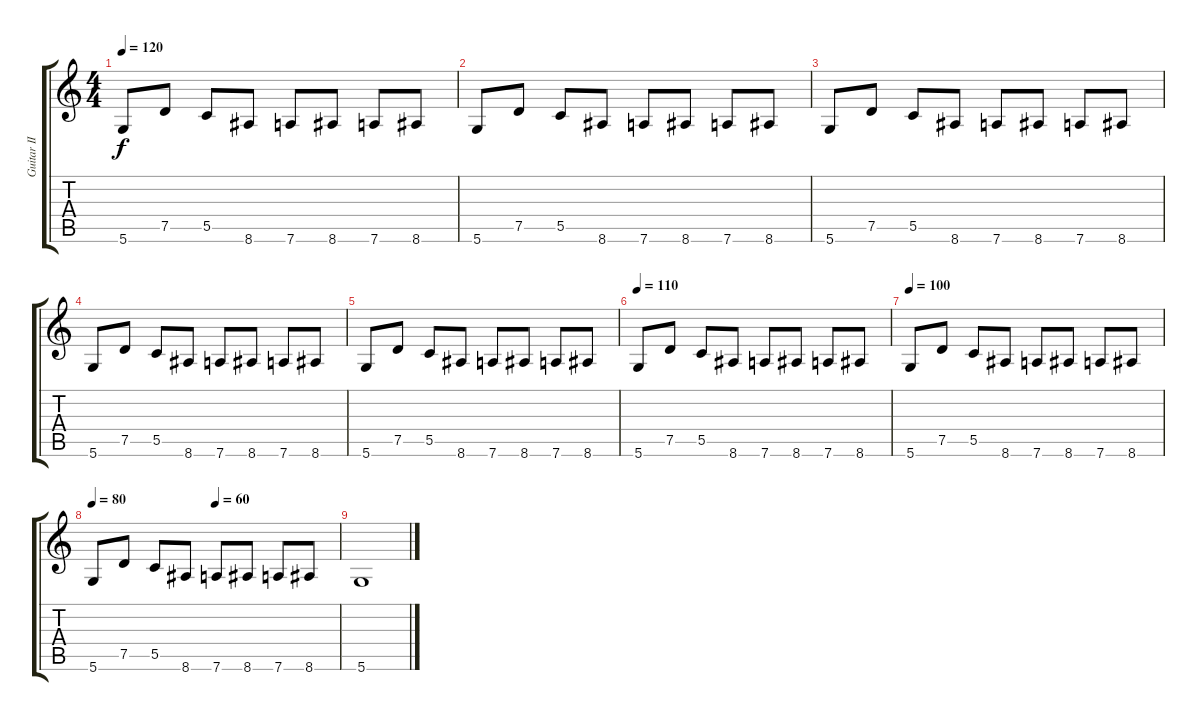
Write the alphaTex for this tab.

\track ("Guitar II" "Guitar II") {instrument distortionguitar}
\staff {score tabs}
\tuning (D4 A3 F3 C3 G2 D2) {hide}
\ts (4 4)
\tempo 120
\clef g2
\ks c
5.6.8{dy f} 7.5.8 5.5.8 8.6.8 7.6.8 8.6.8 7.6.8 8.6.8 |
5.6.8 7.5.8 5.5.8 8.6.8 7.6.8 8.6.8 7.6.8 8.6.8 |
5.6.8 7.5.8 5.5.8 8.6.8 7.6.8 8.6.8 7.6.8 8.6.8 |
5.6.8 7.5.8 5.5.8 8.6.8 7.6.8 8.6.8 7.6.8 8.6.8 |
5.6.8 7.5.8 5.5.8 8.6.8 7.6.8 8.6.8 7.6.8 8.6.8 |
\tempo 110
5.6.8 7.5.8 5.5.8 8.6.8 7.6.8 8.6.8 7.6.8 8.6.8 |
\tempo 100
5.6.8 7.5.8 5.5.8 8.6.8 7.6.8 8.6.8 7.6.8 8.6.8 |
\tempo 80
\tempo (60 0.5)
5.6.8 7.5.8 5.5.8 8.6.8 7.6.8 8.6.8 7.6.8 8.6.8 |
5.6.1
